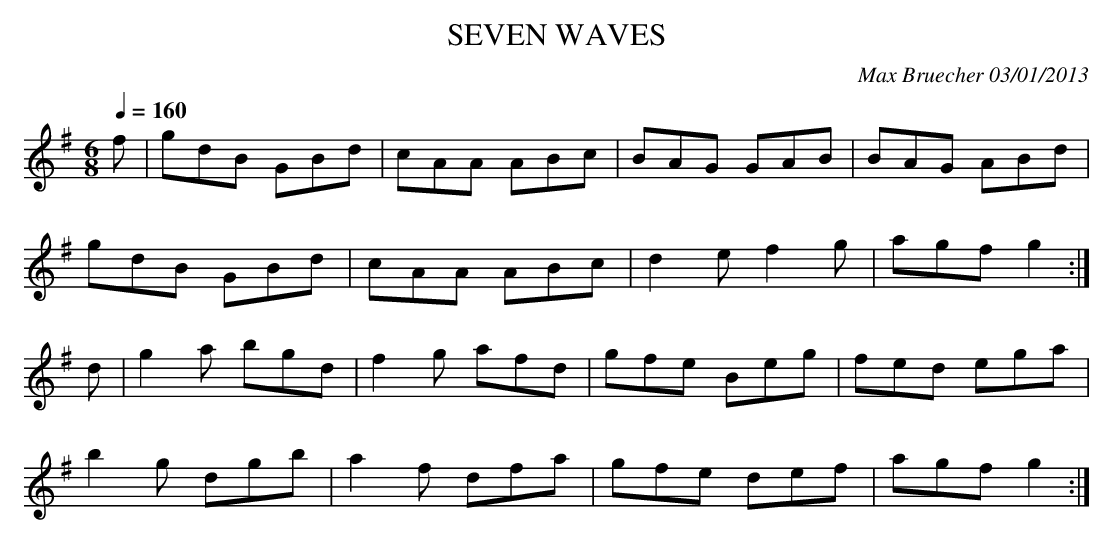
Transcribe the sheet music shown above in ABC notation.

X:1
T:SEVEN WAVES
C:Max Bruecher 03/01/2013
Q:1/4=160
M:6/8
L:1/8
K:G
f|gdB GBd|cAA ABc|BAG GAB|BAG ABd|
gdB GBd|cAA ABc|d2e f2g|agf g2 :|
d|g2a bgd|f2g afd|gfe Beg|fed ega|
b2g dgb|a2f dfa|gfe def|agf g2 :|
